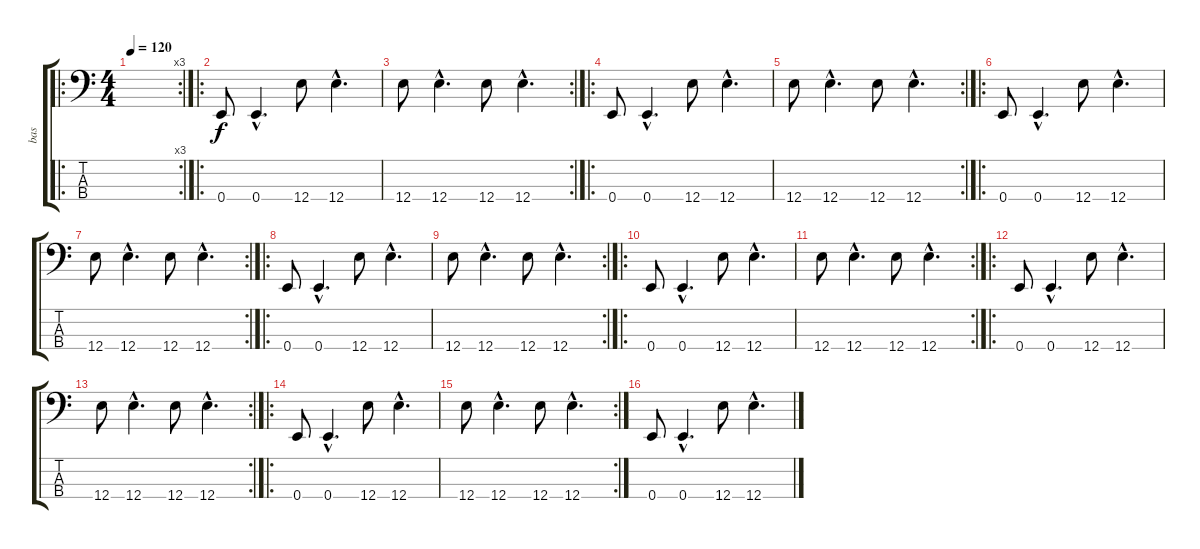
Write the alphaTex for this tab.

\track ("bas" "bas") {instrument electricbassfinger}
\staff {score tabs}
\tuning (G2 D2 A1 E1) {hide}
\ro
\rc 3
\ts (4 4)
\tempo 120
\clef f4
\ks c
|
\ro
0.4.8 0.4{hac}.4{d} 12.4.8 12.4{hac}.4{d} |
\rc 2
12.4.8 12.4{hac}.4{d} 12.4.8 12.4{hac}.4{d} |
\ro
0.4.8 0.4{hac}.4{d} 12.4.8 12.4{hac}.4{d} |
\rc 2
12.4.8 12.4{hac}.4{d} 12.4.8 12.4{hac}.4{d} |
\ro
0.4.8 0.4{hac}.4{d} 12.4.8 12.4{hac}.4{d} |
\rc 2
12.4.8 12.4{hac}.4{d} 12.4.8 12.4{hac}.4{d} |
\ro
0.4.8 0.4{hac}.4{d} 12.4.8 12.4{hac}.4{d} |
\rc 2
12.4.8 12.4{hac}.4{d} 12.4.8 12.4{hac}.4{d} |
\ro
0.4.8 0.4{hac}.4{d} 12.4.8 12.4{hac}.4{d} |
\rc 2
12.4.8 12.4{hac}.4{d} 12.4.8 12.4{hac}.4{d} |
\ro
0.4.8 0.4{hac}.4{d} 12.4.8 12.4{hac}.4{d} |
\rc 2
12.4.8 12.4{hac}.4{d} 12.4.8 12.4{hac}.4{d} |
\ro
0.4.8 0.4{hac}.4{d} 12.4.8 12.4{hac}.4{d} |
\rc 2
12.4.8 12.4{hac}.4{d} 12.4.8 12.4{hac}.4{d} |
0.4.8 0.4{hac}.4{d} 12.4.8 12.4{hac}.4{d}
